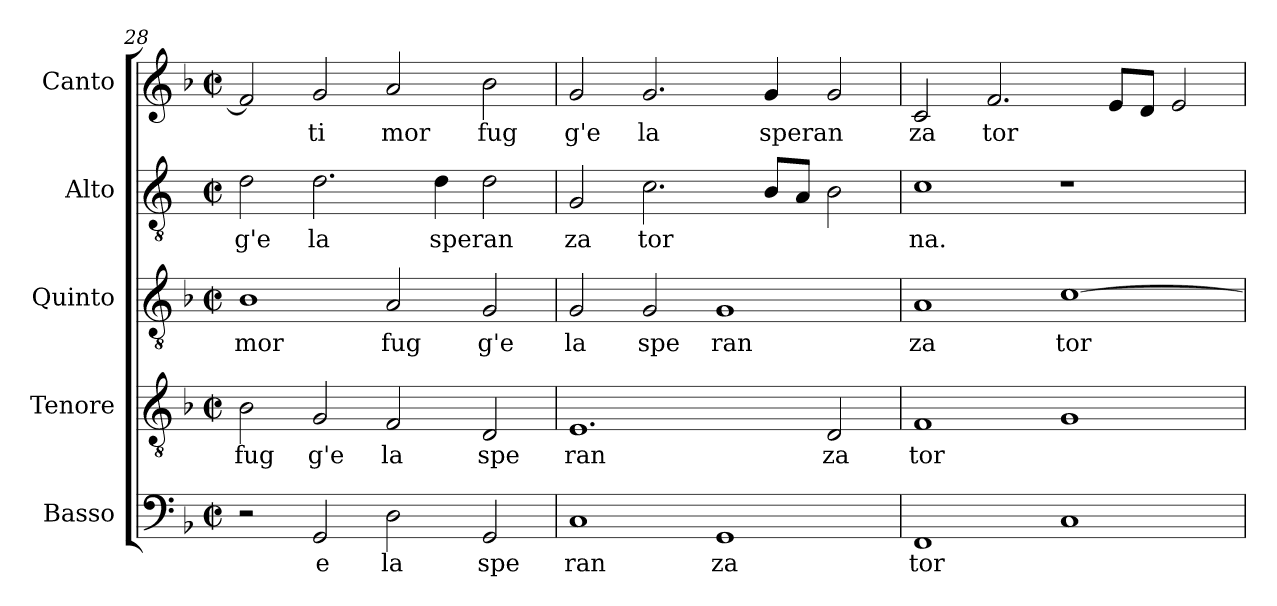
**kern	**text	**kern	**text	**kern	**text	**kern	**text	**kern	**text
*part5	*part5	*part4	*part4	*part3	*part3	*part2	*part2	*part1	*part1
*staff5	*staff5	*staff4	*staff4	*staff3	*staff3	*staff2	*staff2	*staff1	*staff1
*I"Basso	*	*I"Tenore	*	*I"Quinto	*	*I"Alto	*	*I"Canto	*
*clefF4	*	*clefGv2	*	*clefGv2	*	*clefGv2	*	*clefG2	*
*	*	*	*	*	*	*ITrd-3c-5	*	*	*
*k[b-]	*	*k[b-]	*	*k[b-]	*	*	*	*k[b-]	*
*F:	*	*F:	*	*F:	*	*	*	*F:	*
*M2/2	*	*M2/2	*	*M2/2	*	*M2/2	*	*M2/2	*
*met(c|)	*	*met(c|)	*	*met(c|)	*	*met(c|)	*	*met(c|)	*
=28	=28	=28	=28	=28	=28	=28	=28	=28	=28
!	!	!	!LO:LY:b:cj	!	!LO:LY:b:cj	!	!LO:LY:b:cj	!	!
2r	.	2B-\	fug	1B-	mor	2g\	g'e	2f/]	.
!	!LO:LY:b:cj	!	!LO:LY:b:cj	!	!	!	!LO:LY:b:cj	!	!LO:LY:b:cj
2GG/	e	2G/	g'e	.	.	2.g\	la	2g/	ti
!	!LO:LY:b:cj	!	!LO:LY:b:cj	!	!LO:LY:b:cj	!	!	!	!LO:LY:b:cj
2D\	la	2F/	la	2A/	fug	.	.	2a/	mor
!	!	!	!	!	!	!	!LO:LY:b	!	!
.	.	.	.	.	.	4g\	speran	.	.
!	!LO:LY:b:cj	!	!LO:LY:b:cj	!	!LO:LY:b:cj	!	!	!	!LO:LY:b:cj
2GG/	spe	2D/	spe	2G/	g'e	2g\	.	2b-\	fug
=29	=29	=29	=29	=29	=29	=29	=29	=29	=29
!	!LO:LY:b:cj	!	!LO:LY:b:cj	!	!LO:LY:b:cj	!	!LO:LY:b:cj	!	!LO:LY:b:cj
1C	ran	1.E	ran	2G/	la	2c/	za	2g/	g'e
!	!	!	!	!	!LO:LY:b:cj	!	!LO:LY:b	!	!LO:LY:b:cj
.	.	.	.	2G/	spe	2.f\	tor	2.g/	la
!	!LO:LY:b:cj	!	!	!	!LO:LY:b:cj	!	!	!	!
1GG	za	.	.	1G	ran	.	.	.	.
!	!	!	!	!	!	!	!	!	!LO:LY:b
.	.	.	.	.	.	8e/L	.	4g/	speran
.	.	.	.	.	.	8d/J	.	.	.
!	!	!	!LO:LY:b:cj	!	!	!	!	!	!
.	.	2D/	za	.	.	2e\	.	2g/	.
=30	=30	=30	=30	=30	=30	=30	=30	=30	=30
!	!LO:LY:b:cj	!	!LO:LY:b:cj	!	!LO:LY:b:cj	!	!LO:LY:b:cj	!	!LO:LY:b:cj
1FF	tor	1F	tor	1A	za	1f	na.	2c/	za
!	!	!	!	!	!	!	!	!	!LO:LY:b
.	.	.	.	.	.	.	.	2.f/	tor
!	!	!	!	!	!LO:LY:b:cj	!	!	!	!
1C	.	1G	.	[>1c	tor	1r	.	.	.
.	.	.	.	.	.	.	.	8e/L	.
.	.	.	.	.	.	.	.	8d/J	.
.	.	.	.	.	.	.	.	2e/	.
=	=	=	=	=	=	=	=	=	=
*-	*-	*-	*-	*-	*-	*-	*-	*-	*-
